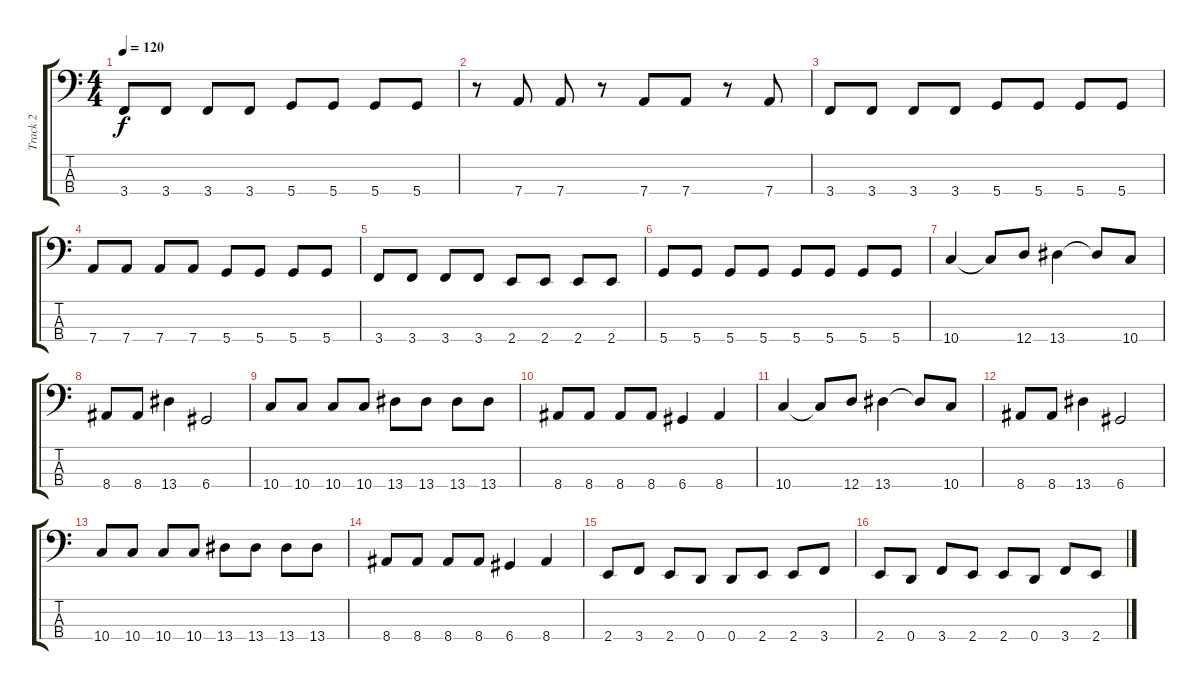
\track ("Track 2" "Track 2") {instrument electricbassfinger}
\staff {score tabs}
\tuning (G2 D2 A1 D1) {hide}
\ts (4 4)
\tempo 120
\clef f4
\ks c
3.4.8{dy f} 3.4.8 3.4.8 3.4.8 5.4.8 5.4.8 5.4.8 5.4.8 |
r.8 7.4.8 7.4.8 r.8 7.4.8 7.4.8 r.8 7.4.8 |
3.4.8 3.4.8 3.4.8 3.4.8 5.4.8 5.4.8 5.4.8 5.4.8 |
7.4.8 7.4.8 7.4.8 7.4.8 5.4.8 5.4.8 5.4.8 5.4.8 |
3.4.8 3.4.8 3.4.8 3.4.8 2.4.8 2.4.8 2.4.8 2.4.8 |
5.4.8 5.4.8 5.4.8 5.4.8 5.4.8 5.4.8 5.4.8 5.4.8 |
10.4.4 10.4{t}.8 12.4.8 13.4.4 13.4{t}.8 10.4.8 |
8.4.8 8.4.8 13.4.4 6.4.2 |
10.4.8 10.4.8 10.4.8 10.4.8 13.4.8 13.4.8 13.4.8 13.4.8 |
8.4.8 8.4.8 8.4.8 8.4.8 6.4.4 8.4.4 |
10.4.4 10.4{t}.8 12.4.8 13.4.4 13.4{t}.8 10.4.8 |
8.4.8 8.4.8 13.4.4 6.4.2 |
10.4.8 10.4.8 10.4.8 10.4.8 13.4.8 13.4.8 13.4.8 13.4.8 |
8.4.8 8.4.8 8.4.8 8.4.8 6.4.4 8.4.4 |
2.4.8 3.4.8 2.4.8 0.4.8 0.4.8 2.4.8 2.4.8 3.4.8 |
2.4.8 0.4.8 3.4.8 2.4.8 2.4.8 0.4.8 3.4.8 2.4.8
